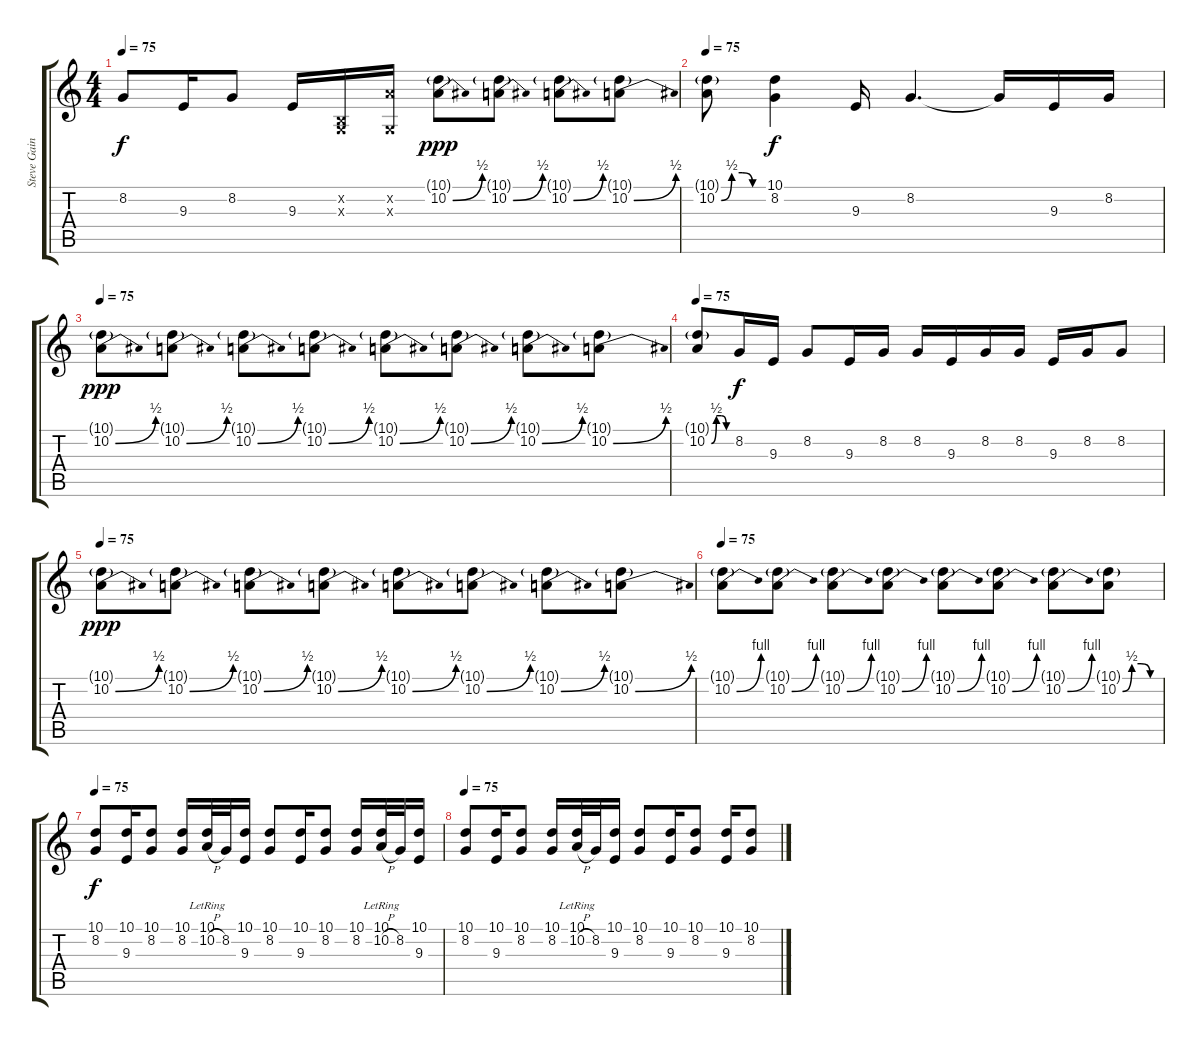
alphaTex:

\track ("Steve Gaines (overdubs solo)" "Steve Gain") {instrument lead5charang}
\staff {score tabs}
\tuning (E4 B3 G3 D3 A2 E2) {hide}
\ts (4 4)
\tempo 75
\clef g2
\ks c
8.2.8{dy f} 9.3.16 8.2.8 9.3.16 (0.2{x} 0.3{x}).16 (10.2{x} 0.3{x}).16 (10.1{g} 10.2{be (bend 0 0 60 2)}).8{dy ppp} (10.1{g} 10.2{be (bend 0 0 60 2)}).8 (10.1{g} 10.2{be (bend 0 0 60 2)}).8 (10.1{g} 10.2{be (bend 0 0 60 2)}).8 |
\tempo 75
(10.1{g} 10.2{be (custom 0 0 15 2 30 2 45 0 60 0)}).8 (10.1 8.2).4{dy f} 9.3.16 8.2.4{d} 8.2{t}.16 9.3.16 8.2.16 |
\tempo 75
(10.1{g} 10.2{be (bend 0 0 60 2)}).8{dy ppp} (10.1{g} 10.2{be (bend 0 0 60 2)}).8 (10.1{g} 10.2{be (bend 0 0 60 2)}).8 (10.1{g} 10.2{be (bend 0 0 60 2)}).8 (10.1{g} 10.2{be (bend 0 0 60 2)}).8 (10.1{g} 10.2{be (bend 0 0 60 2)}).8 (10.1{g} 10.2{be (bend 0 0 60 2)}).8 (10.1{g} 10.2{be (bend 0 0 60 2)}).8 |
\tempo 75
(10.1{g} 10.2{be (custom 0 0 15 2 30 2 45 0 60 0)}).8 8.2.16{dy f} 9.3.16 8.2.8 9.3.16 8.2.16 8.2.16 9.3.16 8.2.16 8.2.16 9.3.16 8.2.16 8.2.8 |
\tempo 75
(10.1{g} 10.2{be (bend 0 0 60 2)}).8{dy ppp} (10.1{g} 10.2{be (bend 0 0 60 2)}).8 (10.1{g} 10.2{be (bend 0 0 60 2)}).8 (10.1{g} 10.2{be (bend 0 0 60 2)}).8 (10.1{g} 10.2{be (bend 0 0 60 2)}).8 (10.1{g} 10.2{be (bend 0 0 60 2)}).8 (10.1{g} 10.2{be (bend 0 0 60 2)}).8 (10.1{g} 10.2{be (bend 0 0 60 2)}).8 |
\tempo 75
(10.1{g} 10.2{be (bend 0 0 60 4)}).8 (10.1{g} 10.2{be (bend 0 0 60 4)}).8 (10.1{g} 10.2{be (bend 0 0 60 4)}).8 (10.1{g} 10.2{be (bend 0 0 60 4)}).8 (10.1{g} 10.2{be (bend 0 0 60 4)}).8 (10.1{g} 10.2{be (bend 0 0 60 4)}).8 (10.1{g} 10.2{be (bend 0 0 60 4)}).8 (10.1{g} 10.2{be (custom 0 0 15 2 30 2 45 0 60 0)}).8 |
\tempo 75
(10.1 8.2).8{dy f} (10.1 9.3).16 (10.1 8.2).8 (10.1 8.2).16 (10.1{lr} 10.2{h}).32 8.2.32 (10.1 9.3).16 (10.1 8.2).8 (10.1 9.3).16 (10.1 8.2).8 (10.1 8.2).16 (10.1{lr} 10.2{h}).32 8.2.32 (10.1 9.3).16 |
\tempo 75
(10.1 8.2).8 (10.1 9.3).16 (10.1 8.2).8 (10.1 8.2).16 (10.1{lr} 10.2{h}).32 8.2.32 (10.1 9.3).16 (10.1 8.2).8 (10.1 9.3).16 (10.1 8.2).8 (10.1 9.3).16 (10.1 8.2).8
